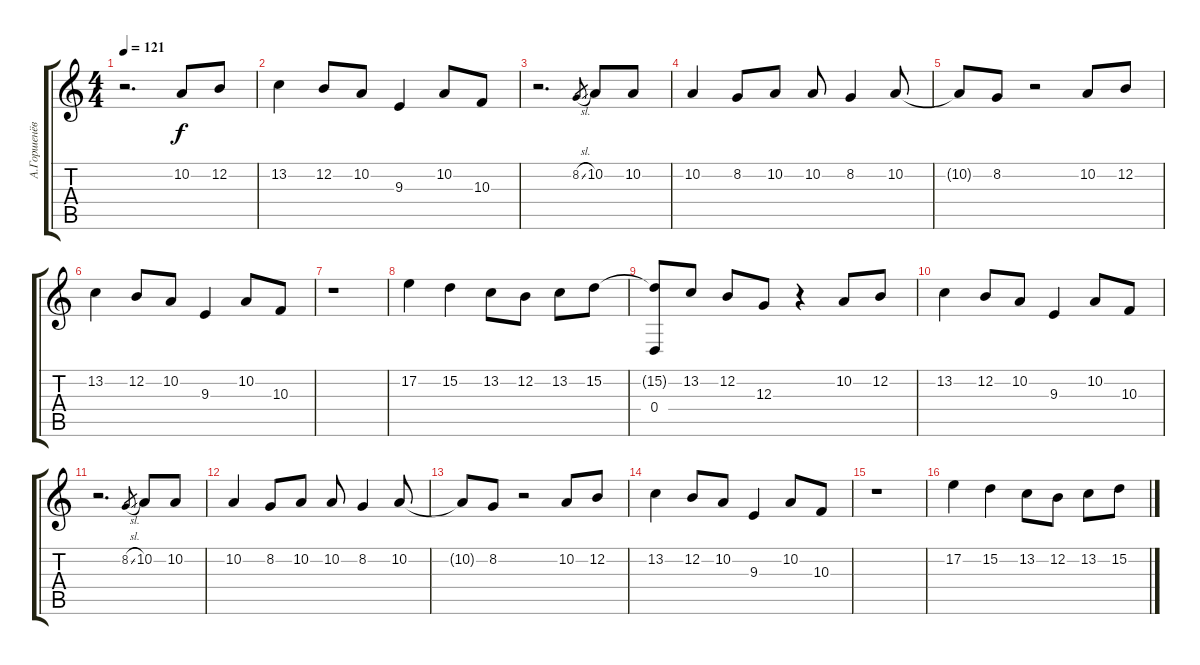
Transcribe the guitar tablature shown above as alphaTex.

\track ("А.Горшенёв" "А.Горшенёв") {instrument tubularbells}
\staff {score tabs}
\tuning (E4 B3 G3 D3 A2 E2) {hide}
\ts (4 4)
\tempo 121
\clef g2
\ks c
r.2{d dy f volume 7 instrument electricguitarjazz} 10.2.8 12.2.8 |
13.2.4 12.2.8 10.2.8 9.3.4 10.2.8 10.3.8 |
r.2{d} 8.2{sl}.8{gr} 10.2.8 10.2.8 |
10.2.4 8.2.8 10.2.8 10.2.8 8.2.4 10.2.8 |
10.2{t}.8 8.2.8 r.2 10.2.8 12.2.8 |
13.2.4 12.2.8 10.2.8 9.3.4 10.2.8 10.3.8 |
r.1 |
17.2.4 15.2.4 13.2.8 12.2.8 13.2.8 15.2.8 |
(15.2{t} 0.4).8 13.2.8 12.2.8 12.3.8 r.4 10.2.8 12.2.8 |
13.2.4 12.2.8 10.2.8 9.3.4 10.2.8 10.3.8 |
r.2{d} 8.2{sl}.8{gr} 10.2.8 10.2.8 |
10.2.4 8.2.8 10.2.8 10.2.8 8.2.4 10.2.8 |
10.2{t}.8 8.2.8 r.2 10.2.8 12.2.8 |
13.2.4 12.2.8 10.2.8 9.3.4 10.2.8 10.3.8 |
r.1 |
17.2.4 15.2.4 13.2.8 12.2.8 13.2.8 15.2.8
